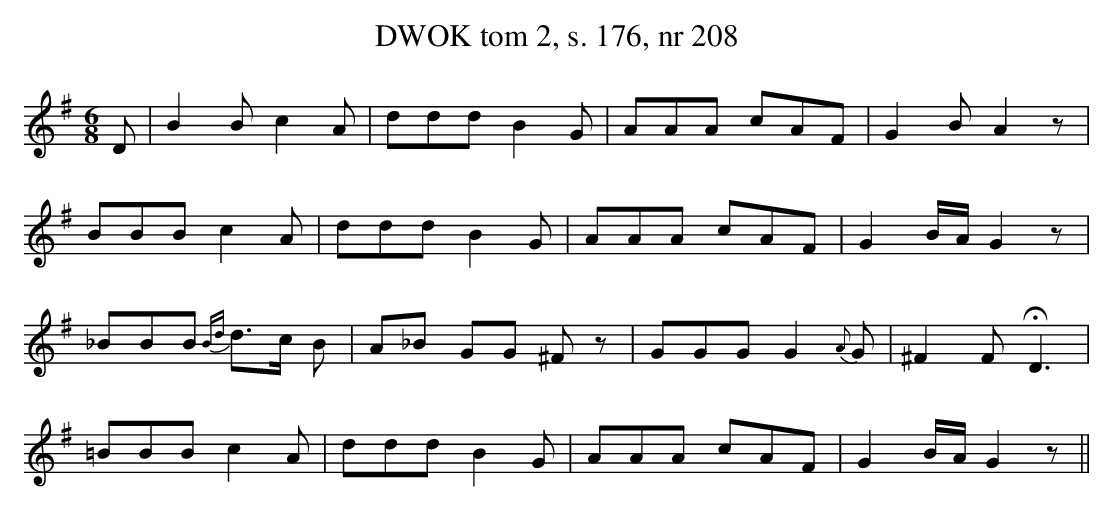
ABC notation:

X:1
T: DWOK tom 2, s. 176, nr 208
L: 1/16
M: 6/8
K: G
D2 | B4 B2 c4 A2 | d2d2d2 B4 G2 | A2A2A2 c2A2F2 | G4 B2 A4 z2 |
B2B2B2 c4 A2 | d2d2d2 B4 G2 | A2A2A2 c2A2F2 | G4 BA G4 z2 |
_B2B2B2 {Bd} d3c B2 | A2_B2 G2G2 ^F2 z2 | G2G2G2 G4 {A} G2 | ^F4 F2 HD6 |
=B2B2B2 c4 A2 | d2d2d2 B4 G2 | A2A2A2 c2A2F2 | G4 BA G4 z2 ||
